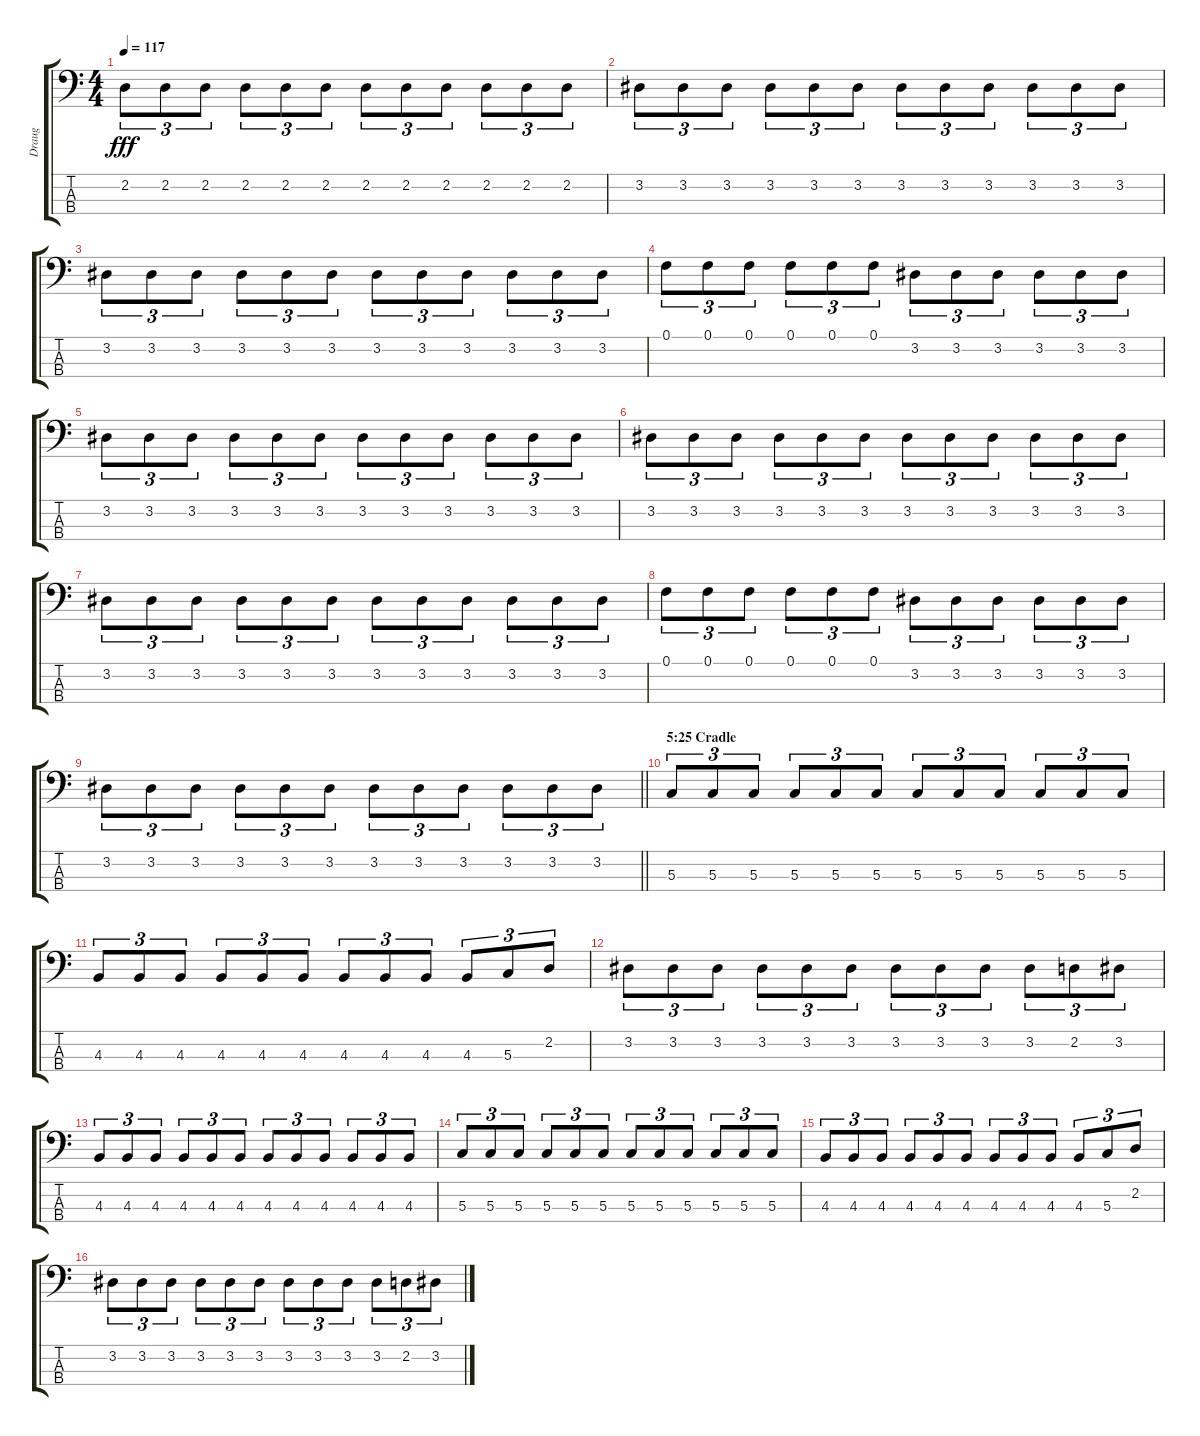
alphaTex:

\track ("Draug" "Draug") {instrument synthbass2}
\staff {score tabs}
\tuning (F2 C2 G1 D1) {hide}
\ts (4 4)
\tempo 117
\clef f4
\ks c
2.2.8{tu (3 2) dy fff} 2.2.8{tu (3 2)} 2.2.8{tu (3 2)} 2.2.8{tu (3 2)} 2.2.8{tu (3 2)} 2.2.8{tu (3 2)} 2.2.8{tu (3 2)} 2.2.8{tu (3 2)} 2.2.8{tu (3 2)} 2.2.8{tu (3 2)} 2.2.8{tu (3 2)} 2.2.8{tu (3 2)} |
3.2.8{tu (3 2)} 3.2.8{tu (3 2)} 3.2.8{tu (3 2)} 3.2.8{tu (3 2)} 3.2.8{tu (3 2)} 3.2.8{tu (3 2)} 3.2.8{tu (3 2)} 3.2.8{tu (3 2)} 3.2.8{tu (3 2)} 3.2.8{tu (3 2)} 3.2.8{tu (3 2)} 3.2.8{tu (3 2)} |
3.2.8{tu (3 2)} 3.2.8{tu (3 2)} 3.2.8{tu (3 2)} 3.2.8{tu (3 2)} 3.2.8{tu (3 2)} 3.2.8{tu (3 2)} 3.2.8{tu (3 2)} 3.2.8{tu (3 2)} 3.2.8{tu (3 2)} 3.2.8{tu (3 2)} 3.2.8{tu (3 2)} 3.2.8{tu (3 2)} |
0.1.8{tu (3 2)} 0.1.8{tu (3 2)} 0.1.8{tu (3 2)} 0.1.8{tu (3 2)} 0.1.8{tu (3 2)} 0.1.8{tu (3 2)} 3.2.8{tu (3 2)} 3.2.8{tu (3 2)} 3.2.8{tu (3 2)} 3.2.8{tu (3 2)} 3.2.8{tu (3 2)} 3.2.8{tu (3 2)} |
3.2.8{tu (3 2)} 3.2.8{tu (3 2)} 3.2.8{tu (3 2)} 3.2.8{tu (3 2)} 3.2.8{tu (3 2)} 3.2.8{tu (3 2)} 3.2.8{tu (3 2)} 3.2.8{tu (3 2)} 3.2.8{tu (3 2)} 3.2.8{tu (3 2)} 3.2.8{tu (3 2)} 3.2.8{tu (3 2)} |
3.2.8{tu (3 2)} 3.2.8{tu (3 2)} 3.2.8{tu (3 2)} 3.2.8{tu (3 2)} 3.2.8{tu (3 2)} 3.2.8{tu (3 2)} 3.2.8{tu (3 2)} 3.2.8{tu (3 2)} 3.2.8{tu (3 2)} 3.2.8{tu (3 2)} 3.2.8{tu (3 2)} 3.2.8{tu (3 2)} |
3.2.8{tu (3 2)} 3.2.8{tu (3 2)} 3.2.8{tu (3 2)} 3.2.8{tu (3 2)} 3.2.8{tu (3 2)} 3.2.8{tu (3 2)} 3.2.8{tu (3 2)} 3.2.8{tu (3 2)} 3.2.8{tu (3 2)} 3.2.8{tu (3 2)} 3.2.8{tu (3 2)} 3.2.8{tu (3 2)} |
0.1.8{tu (3 2)} 0.1.8{tu (3 2)} 0.1.8{tu (3 2)} 0.1.8{tu (3 2)} 0.1.8{tu (3 2)} 0.1.8{tu (3 2)} 3.2.8{tu (3 2)} 3.2.8{tu (3 2)} 3.2.8{tu (3 2)} 3.2.8{tu (3 2)} 3.2.8{tu (3 2)} 3.2.8{tu (3 2)} |
\barLineRight lightlight
3.2.8{tu (3 2)} 3.2.8{tu (3 2)} 3.2.8{tu (3 2)} 3.2.8{tu (3 2)} 3.2.8{tu (3 2)} 3.2.8{tu (3 2)} 3.2.8{tu (3 2)} 3.2.8{tu (3 2)} 3.2.8{tu (3 2)} 3.2.8{tu (3 2)} 3.2.8{tu (3 2)} 3.2.8{tu (3 2)} |
\section ("" "5:25 Cradle")
5.3.8{tu (3 2)} 5.3.8{tu (3 2)} 5.3.8{tu (3 2)} 5.3.8{tu (3 2)} 5.3.8{tu (3 2)} 5.3.8{tu (3 2)} 5.3.8{tu (3 2)} 5.3.8{tu (3 2)} 5.3.8{tu (3 2)} 5.3.8{tu (3 2)} 5.3.8{tu (3 2)} 5.3.8{tu (3 2)} |
4.3.8{tu (3 2)} 4.3.8{tu (3 2)} 4.3.8{tu (3 2)} 4.3.8{tu (3 2)} 4.3.8{tu (3 2)} 4.3.8{tu (3 2)} 4.3.8{tu (3 2)} 4.3.8{tu (3 2)} 4.3.8{tu (3 2)} 4.3.8{tu (3 2)} 5.3.8{tu (3 2)} 2.2.8{tu (3 2)} |
3.2.8{tu (3 2)} 3.2.8{tu (3 2)} 3.2.8{tu (3 2)} 3.2.8{tu (3 2)} 3.2.8{tu (3 2)} 3.2.8{tu (3 2)} 3.2.8{tu (3 2)} 3.2.8{tu (3 2)} 3.2.8{tu (3 2)} 3.2.8{tu (3 2)} 2.2.8{tu (3 2)} 3.2.8{tu (3 2)} |
4.3.8{tu (3 2)} 4.3.8{tu (3 2)} 4.3.8{tu (3 2)} 4.3.8{tu (3 2)} 4.3.8{tu (3 2)} 4.3.8{tu (3 2)} 4.3.8{tu (3 2)} 4.3.8{tu (3 2)} 4.3.8{tu (3 2)} 4.3.8{tu (3 2)} 4.3.8{tu (3 2)} 4.3.8{tu (3 2)} |
5.3.8{tu (3 2)} 5.3.8{tu (3 2)} 5.3.8{tu (3 2)} 5.3.8{tu (3 2)} 5.3.8{tu (3 2)} 5.3.8{tu (3 2)} 5.3.8{tu (3 2)} 5.3.8{tu (3 2)} 5.3.8{tu (3 2)} 5.3.8{tu (3 2)} 5.3.8{tu (3 2)} 5.3.8{tu (3 2)} |
4.3.8{tu (3 2)} 4.3.8{tu (3 2)} 4.3.8{tu (3 2)} 4.3.8{tu (3 2)} 4.3.8{tu (3 2)} 4.3.8{tu (3 2)} 4.3.8{tu (3 2)} 4.3.8{tu (3 2)} 4.3.8{tu (3 2)} 4.3.8{tu (3 2)} 5.3.8{tu (3 2)} 2.2.8{tu (3 2)} |
3.2.8{tu (3 2)} 3.2.8{tu (3 2)} 3.2.8{tu (3 2)} 3.2.8{tu (3 2)} 3.2.8{tu (3 2)} 3.2.8{tu (3 2)} 3.2.8{tu (3 2)} 3.2.8{tu (3 2)} 3.2.8{tu (3 2)} 3.2.8{tu (3 2)} 2.2.8{tu (3 2)} 3.2.8{tu (3 2)}
